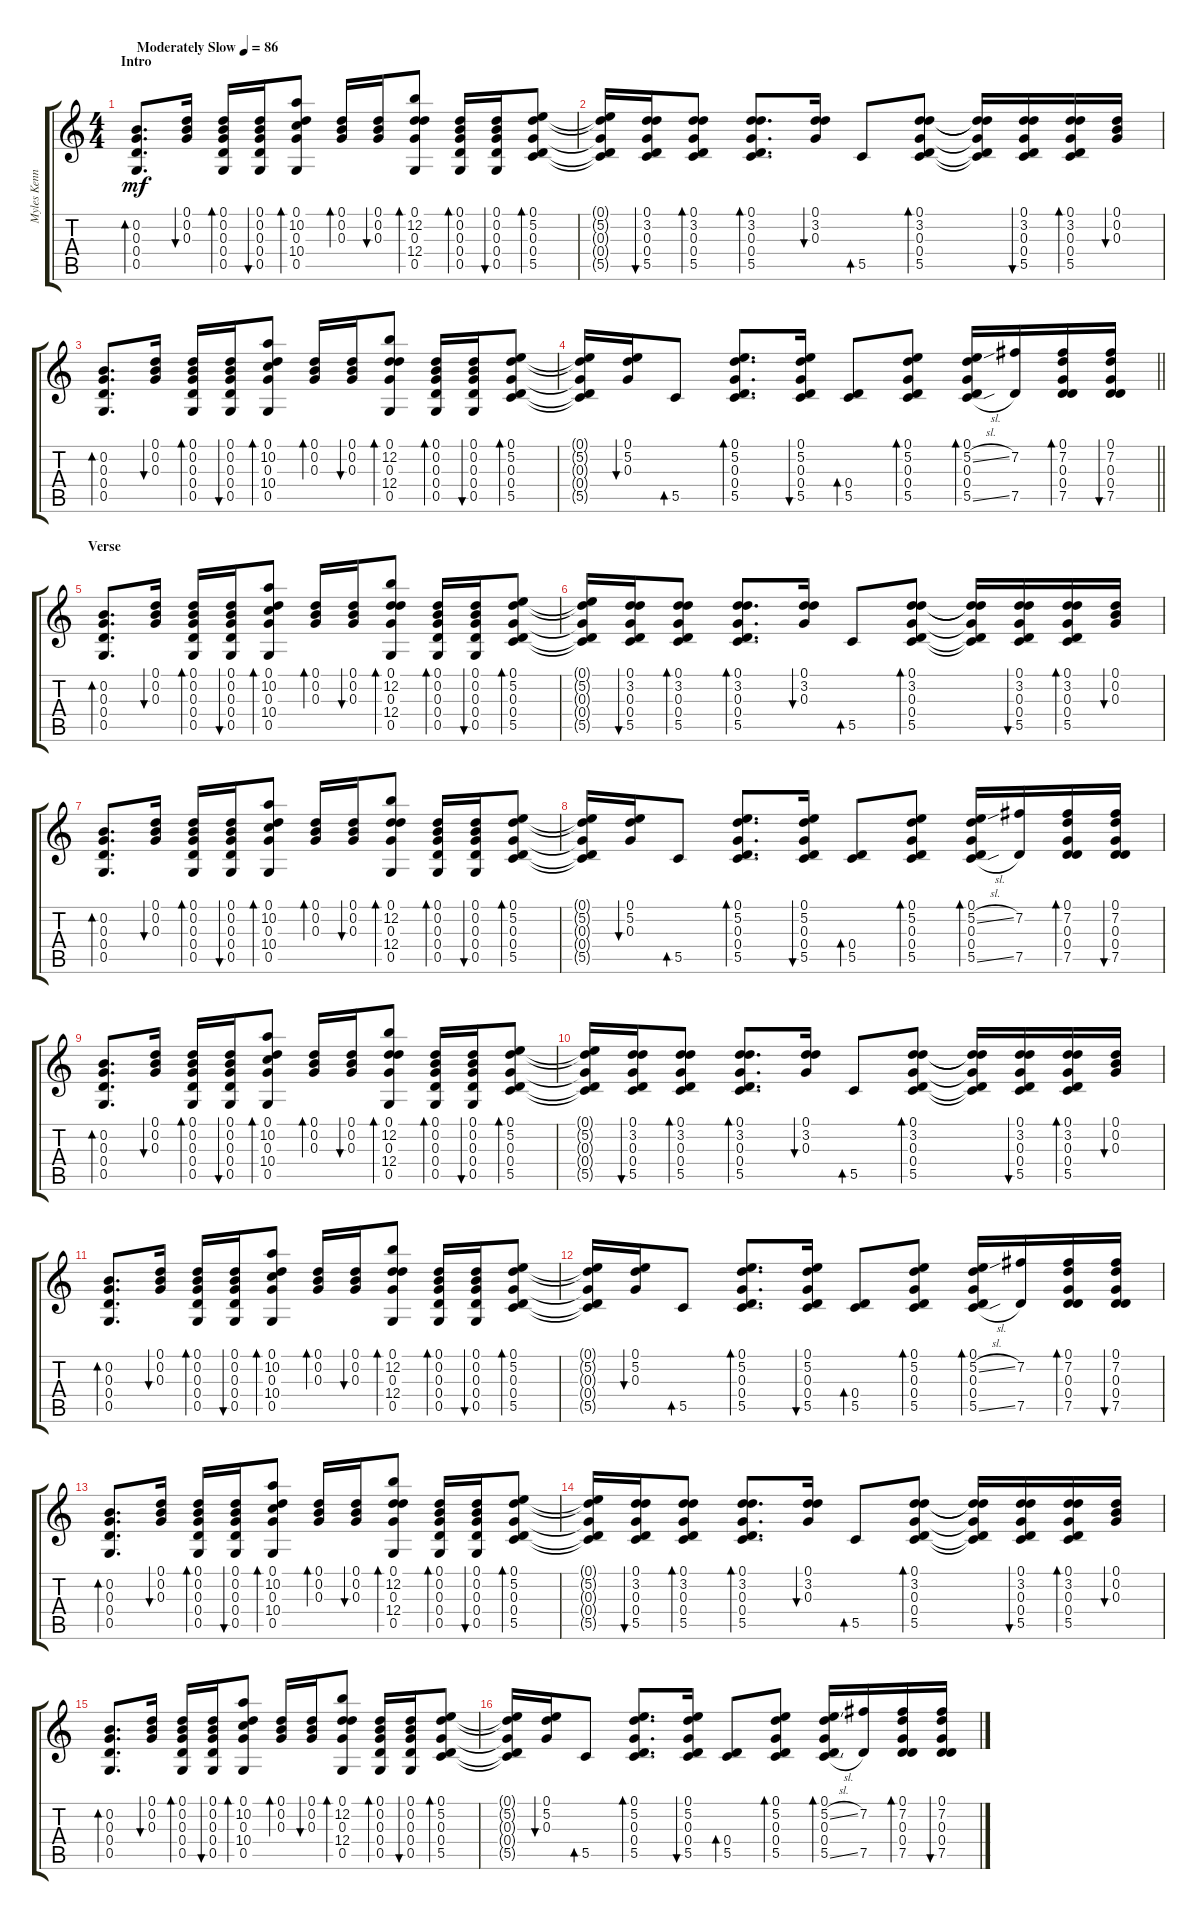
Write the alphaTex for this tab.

\track ("Myles Kennedy" "Myles Kenn") {instrument acousticguitarsteel}
\staff {score tabs}
\tuning (D4 B3 G3 D3 G2 D2) {hide}
\ts (4 4)
\section ("" "Intro")
\tempo (86 "Moderately Slow")
\clef g2
\ks c
(0.2 0.3 0.4 0.5).8{d bd 60 dy mf instrument acousticguitarsteel} (0.1 0.2 0.3).16{bu 60} (0.1 0.2 0.3 0.4 0.5).16{bd 60} (0.1 0.2 0.3 0.4 0.5).16{bu 60} (0.1 10.2 0.3 10.4 0.5).8{bd 60} (0.1 0.2 0.3).16{bd 60} (0.1 0.2 0.3).16{bu 60} (0.1 12.2 0.3 12.4 0.5).8{bd 60} (0.1 0.2 0.3 0.4 0.5).16{bd 60} (0.1 0.2 0.3 0.4 0.5).16{bu 60} (0.1 5.2 0.3 0.4 5.5).8{bd 60} |
(0.1{t} 5.2{t} 0.3{t} 0.4{t} 5.5{t}).16 (0.1 3.2 0.3 0.4 5.5).16{bu 60} (0.1 3.2 0.3 0.4 5.5).8{bd 60} (0.1 3.2 0.3 0.4 5.5).8{d bd 60} (0.1 3.2 0.3).16{bu 60} 5.5.8{bd 60} (0.1 3.2 0.3 0.4 5.5).8{bd 60} (0.1{t} 3.2{t} 0.3{t} 0.4{t} 5.5{t}).16 (0.1 3.2 0.3 0.4 5.5).16{bu 60} (0.1 3.2 0.3 0.4 5.5).16{bd 60} (0.1 0.2 0.3).16{bu 60} |
(0.2 0.3 0.4 0.5).8{d bd 60} (0.1 0.2 0.3).16{bu 60} (0.1 0.2 0.3 0.4 0.5).16{bd 60} (0.1 0.2 0.3 0.4 0.5).16{bu 60} (0.1 10.2 0.3 10.4 0.5).8{bd 60} (0.1 0.2 0.3).16{bd 60} (0.1 0.2 0.3).16{bu 60} (0.1 12.2 0.3 12.4 0.5).8{bd 60} (0.1 0.2 0.3 0.4 0.5).16{bd 60} (0.1 0.2 0.3 0.4 0.5).16{bu 60} (0.1 5.2 0.3 0.4 5.5).8{bd 60} |
\barLineRight lightlight
(0.1{t} 5.2{t} 0.3{t} 0.4{t} 5.5{t}).16 (0.1 5.2 0.3).16{bu 60} 5.5.8{bd 60} (0.1 5.2 0.3 0.4 5.5).8{d bd 60} (0.1 5.2 0.3 0.4 5.5).16{bu 60} (0.4 5.5).8{bd 60} (0.1 5.2 0.3 0.4 5.5).8{bd 60} (0.1 5.2{sl} 0.3 0.4 5.5{sl}).16{bd 60} (7.2 7.5).16 (0.1 7.2 0.3 0.4 7.5).16{bd 60} (0.1 7.2 0.3 0.4 7.5).16{bu 60} |
\section ("" "Verse")
(0.2 0.3 0.4 0.5).8{d bd 60} (0.1 0.2 0.3).16{bu 60} (0.1 0.2 0.3 0.4 0.5).16{bd 60} (0.1 0.2 0.3 0.4 0.5).16{bu 60} (0.1 10.2 0.3 10.4 0.5).8{bd 60} (0.1 0.2 0.3).16{bd 60} (0.1 0.2 0.3).16{bu 60} (0.1 12.2 0.3 12.4 0.5).8{bd 60} (0.1 0.2 0.3 0.4 0.5).16{bd 60} (0.1 0.2 0.3 0.4 0.5).16{bu 60} (0.1 5.2 0.3 0.4 5.5).8{bd 60} |
(0.1{t} 5.2{t} 0.3{t} 0.4{t} 5.5{t}).16 (0.1 3.2 0.3 0.4 5.5).16{bu 60} (0.1 3.2 0.3 0.4 5.5).8{bd 60} (0.1 3.2 0.3 0.4 5.5).8{d bd 60} (0.1 3.2 0.3).16{bu 60} 5.5.8{bd 60} (0.1 3.2 0.3 0.4 5.5).8{bd 60} (0.1{t} 3.2{t} 0.3{t} 0.4{t} 5.5{t}).16 (0.1 3.2 0.3 0.4 5.5).16{bu 60} (0.1 3.2 0.3 0.4 5.5).16{bd 60} (0.1 0.2 0.3).16{bu 60} |
(0.2 0.3 0.4 0.5).8{d bd 60} (0.1 0.2 0.3).16{bu 60} (0.1 0.2 0.3 0.4 0.5).16{bd 60} (0.1 0.2 0.3 0.4 0.5).16{bu 60} (0.1 10.2 0.3 10.4 0.5).8{bd 60} (0.1 0.2 0.3).16{bd 60} (0.1 0.2 0.3).16{bu 60} (0.1 12.2 0.3 12.4 0.5).8{bd 60} (0.1 0.2 0.3 0.4 0.5).16{bd 60} (0.1 0.2 0.3 0.4 0.5).16{bu 60} (0.1 5.2 0.3 0.4 5.5).8{bd 60} |
(0.1{t} 5.2{t} 0.3{t} 0.4{t} 5.5{t}).16 (0.1 5.2 0.3).16{bu 60} 5.5.8{bd 60} (0.1 5.2 0.3 0.4 5.5).8{d bd 60} (0.1 5.2 0.3 0.4 5.5).16{bu 60} (0.4 5.5).8{bd 60} (0.1 5.2 0.3 0.4 5.5).8{bd 60} (0.1 5.2{sl} 0.3 0.4 5.5{sl}).16{bd 60} (7.2 7.5).16 (0.1 7.2 0.3 0.4 7.5).16{bd 60} (0.1 7.2 0.3 0.4 7.5).16{bu 60} |
(0.2 0.3 0.4 0.5).8{d bd 60} (0.1 0.2 0.3).16{bu 60} (0.1 0.2 0.3 0.4 0.5).16{bd 60} (0.1 0.2 0.3 0.4 0.5).16{bu 60} (0.1 10.2 0.3 10.4 0.5).8{bd 60} (0.1 0.2 0.3).16{bd 60} (0.1 0.2 0.3).16{bu 60} (0.1 12.2 0.3 12.4 0.5).8{bd 60} (0.1 0.2 0.3 0.4 0.5).16{bd 60} (0.1 0.2 0.3 0.4 0.5).16{bu 60} (0.1 5.2 0.3 0.4 5.5).8{bd 60} |
(0.1{t} 5.2{t} 0.3{t} 0.4{t} 5.5{t}).16 (0.1 3.2 0.3 0.4 5.5).16{bu 60} (0.1 3.2 0.3 0.4 5.5).8{bd 60} (0.1 3.2 0.3 0.4 5.5).8{d bd 60} (0.1 3.2 0.3).16{bu 60} 5.5.8{bd 60} (0.1 3.2 0.3 0.4 5.5).8{bd 60} (0.1{t} 3.2{t} 0.3{t} 0.4{t} 5.5{t}).16 (0.1 3.2 0.3 0.4 5.5).16{bu 60} (0.1 3.2 0.3 0.4 5.5).16{bd 60} (0.1 0.2 0.3).16{bu 60} |
(0.2 0.3 0.4 0.5).8{d bd 60} (0.1 0.2 0.3).16{bu 60} (0.1 0.2 0.3 0.4 0.5).16{bd 60} (0.1 0.2 0.3 0.4 0.5).16{bu 60} (0.1 10.2 0.3 10.4 0.5).8{bd 60} (0.1 0.2 0.3).16{bd 60} (0.1 0.2 0.3).16{bu 60} (0.1 12.2 0.3 12.4 0.5).8{bd 60} (0.1 0.2 0.3 0.4 0.5).16{bd 60} (0.1 0.2 0.3 0.4 0.5).16{bu 60} (0.1 5.2 0.3 0.4 5.5).8{bd 60} |
(0.1{t} 5.2{t} 0.3{t} 0.4{t} 5.5{t}).16 (0.1 5.2 0.3).16{bu 60} 5.5.8{bd 60} (0.1 5.2 0.3 0.4 5.5).8{d bd 60} (0.1 5.2 0.3 0.4 5.5).16{bu 60} (0.4 5.5).8{bd 60} (0.1 5.2 0.3 0.4 5.5).8{bd 60} (0.1 5.2{sl} 0.3 0.4 5.5{sl}).16{bd 60} (7.2 7.5).16 (0.1 7.2 0.3 0.4 7.5).16{bd 60} (0.1 7.2 0.3 0.4 7.5).16{bu 60} |
(0.2 0.3 0.4 0.5).8{d bd 60} (0.1 0.2 0.3).16{bu 60} (0.1 0.2 0.3 0.4 0.5).16{bd 60} (0.1 0.2 0.3 0.4 0.5).16{bu 60} (0.1 10.2 0.3 10.4 0.5).8{bd 60} (0.1 0.2 0.3).16{bd 60} (0.1 0.2 0.3).16{bu 60} (0.1 12.2 0.3 12.4 0.5).8{bd 60} (0.1 0.2 0.3 0.4 0.5).16{bd 60} (0.1 0.2 0.3 0.4 0.5).16{bu 60} (0.1 5.2 0.3 0.4 5.5).8{bd 60} |
(0.1{t} 5.2{t} 0.3{t} 0.4{t} 5.5{t}).16 (0.1 3.2 0.3 0.4 5.5).16{bu 60} (0.1 3.2 0.3 0.4 5.5).8{bd 60} (0.1 3.2 0.3 0.4 5.5).8{d bd 60} (0.1 3.2 0.3).16{bu 60} 5.5.8{bd 60} (0.1 3.2 0.3 0.4 5.5).8{bd 60} (0.1{t} 3.2{t} 0.3{t} 0.4{t} 5.5{t}).16 (0.1 3.2 0.3 0.4 5.5).16{bu 60} (0.1 3.2 0.3 0.4 5.5).16{bd 60} (0.1 0.2 0.3).16{bu 60} |
(0.2 0.3 0.4 0.5).8{d bd 60} (0.1 0.2 0.3).16{bu 60} (0.1 0.2 0.3 0.4 0.5).16{bd 60} (0.1 0.2 0.3 0.4 0.5).16{bu 60} (0.1 10.2 0.3 10.4 0.5).8{bd 60} (0.1 0.2 0.3).16{bd 60} (0.1 0.2 0.3).16{bu 60} (0.1 12.2 0.3 12.4 0.5).8{bd 60} (0.1 0.2 0.3 0.4 0.5).16{bd 60} (0.1 0.2 0.3 0.4 0.5).16{bu 60} (0.1 5.2 0.3 0.4 5.5).8{bd 60} |
(0.1{t} 5.2{t} 0.3{t} 0.4{t} 5.5{t}).16 (0.1 5.2 0.3).16{bu 60} 5.5.8{bd 60} (0.1 5.2 0.3 0.4 5.5).8{d bd 60} (0.1 5.2 0.3 0.4 5.5).16{bu 60} (0.4 5.5).8{bd 60} (0.1 5.2 0.3 0.4 5.5).8{bd 60} (0.1 5.2{sl} 0.3 0.4 5.5{sl}).16{bd 60} (7.2 7.5).16 (0.1 7.2 0.3 0.4 7.5).16{bd 60} (0.1 7.2 0.3 0.4 7.5).16{bu 60}
